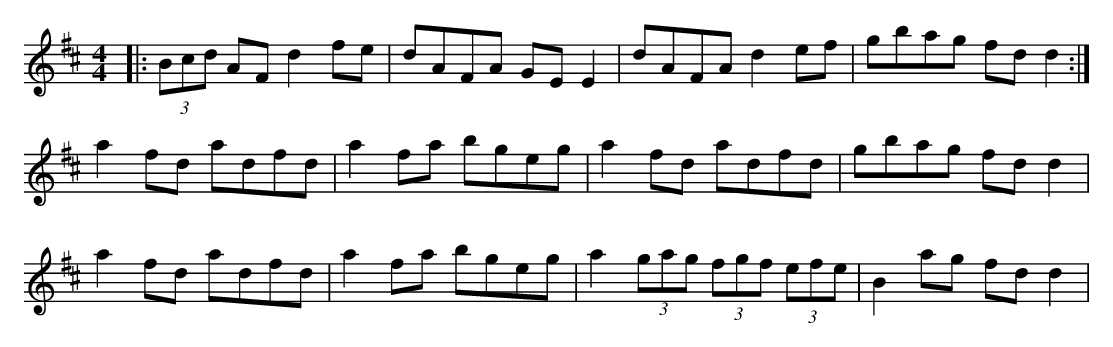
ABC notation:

X:1
M:4/4
K:D
|:(3Bcd AF d2fe|dAFA GEE2|dAFA d2ef|gbag fdd2:|
a2fd adfd|a2fa bgeg|a2fd adfd|gbag fdd2|
a2fd adfd|a2fa bgeg|a2(3gag (3fgf (3efe|B2ag fdd2|
